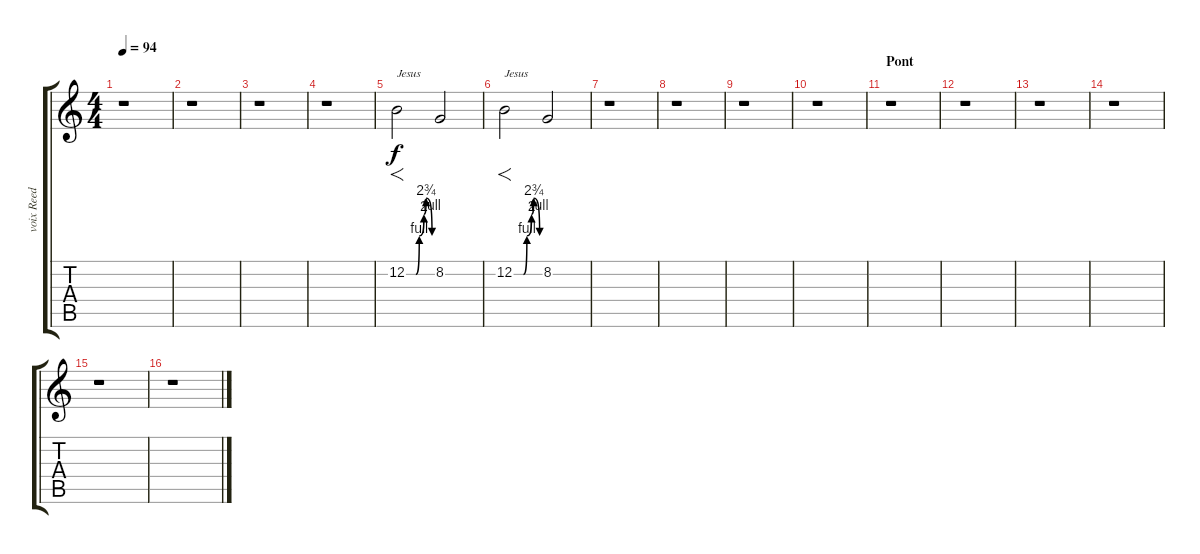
\track ("voix Reed" "voix Reed") {instrument synthvoice}
\staff {score tabs}
\tuning (E4 B3 G3 D3 A2 E2) {hide}
\ts (4 4)
\tempo 94
\clef g2
\ks c
r.1{dy f} |
r.1 |
r.1 |
r.1 |
12.2{be (custom 0 0 22 0 30 4 41 8 46 11 60 4)}.2{f txt "Jesus"} 8.2.2 |
12.2{be (custom 0 0 22 0 30 4 41 8 46 11 60 4)}.2{f txt "Jesus"} 8.2.2 |
r.1 |
r.1 |
r.1 |
r.1 |
\section ("" "Pont")
r.1 |
r.1 |
r.1 |
r.1 |
r.1 |
r.1
